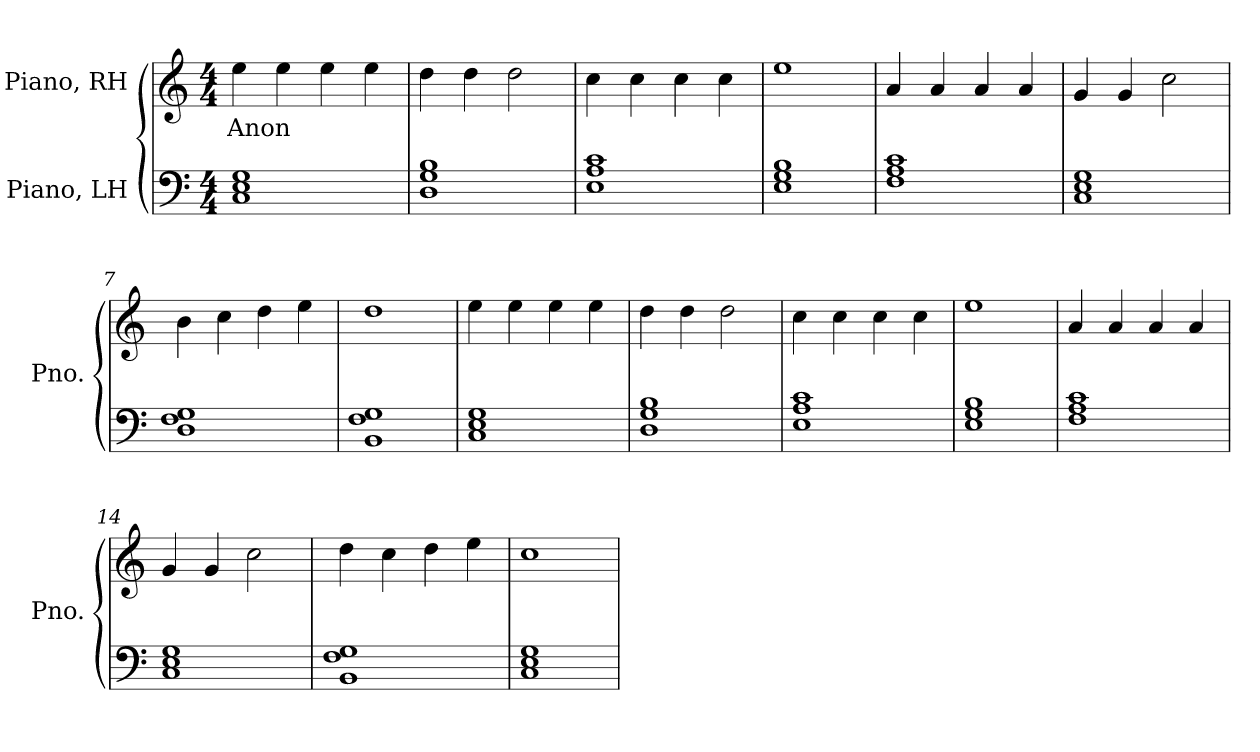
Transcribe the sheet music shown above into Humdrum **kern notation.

**kern	**kern	**text
*part2	*part1	*part1
*staff2	*staff1	*staff1
*I"Piano, LH	*I"Piano, RH	*
*I'Pno.	*I'Pno.	*
*clefF4	*clefG2	*
*k[]	*k[]	*
*M4/4	*M4/4	*
*MM200	*MM200	*
=1	=1	=1
!	!	!LO:LY:b
1C 1E 1G	4ee\	Anon
.	4ee\	.
.	4ee\	.
.	4ee\	.
=2	=2	=2
1D 1G 1B	4dd\	.
.	4dd\	.
.	2dd\	.
=3	=3	=3
1E 1A 1c	4cc\	.
.	4cc\	.
.	4cc\	.
.	4cc\	.
=4	=4	=4
1E 1G 1B	1ee	.
=5	=5	=5
1F 1A 1c	4a/	.
.	4a/	.
.	4a/	.
.	4a/	.
=6	=6	=6
1C 1E 1G	4g/	.
.	4g/	.
.	2cc\	.
=7	=7	=7
1D 1F 1G	4b\	.
.	4cc\	.
.	4dd\	.
.	4ee\	.
=8	=8	=8
1BB 1F 1G	1dd	.
!!LO:LB:g=z
=9	=9	=9
1C 1E 1G	4ee\	.
.	4ee\	.
.	4ee\	.
.	4ee\	.
=10	=10	=10
1D 1G 1B	4dd\	.
.	4dd\	.
.	2dd\	.
=11	=11	=11
1E 1A 1c	4cc\	.
.	4cc\	.
.	4cc\	.
.	4cc\	.
=12	=12	=12
1E 1G 1B	1ee	.
=13	=13	=13
1F 1A 1c	4a/	.
.	4a/	.
.	4a/	.
.	4a/	.
=14	=14	=14
1C 1E 1G	4g/	.
.	4g/	.
.	2cc\	.
=15	=15	=15
1BB 1F 1G	4dd\	.
.	4cc\	.
.	4dd\	.
.	4ee\	.
=16	=16	=16
1C 1E 1G	1cc	.
=	=	=
*-	*-	*-
